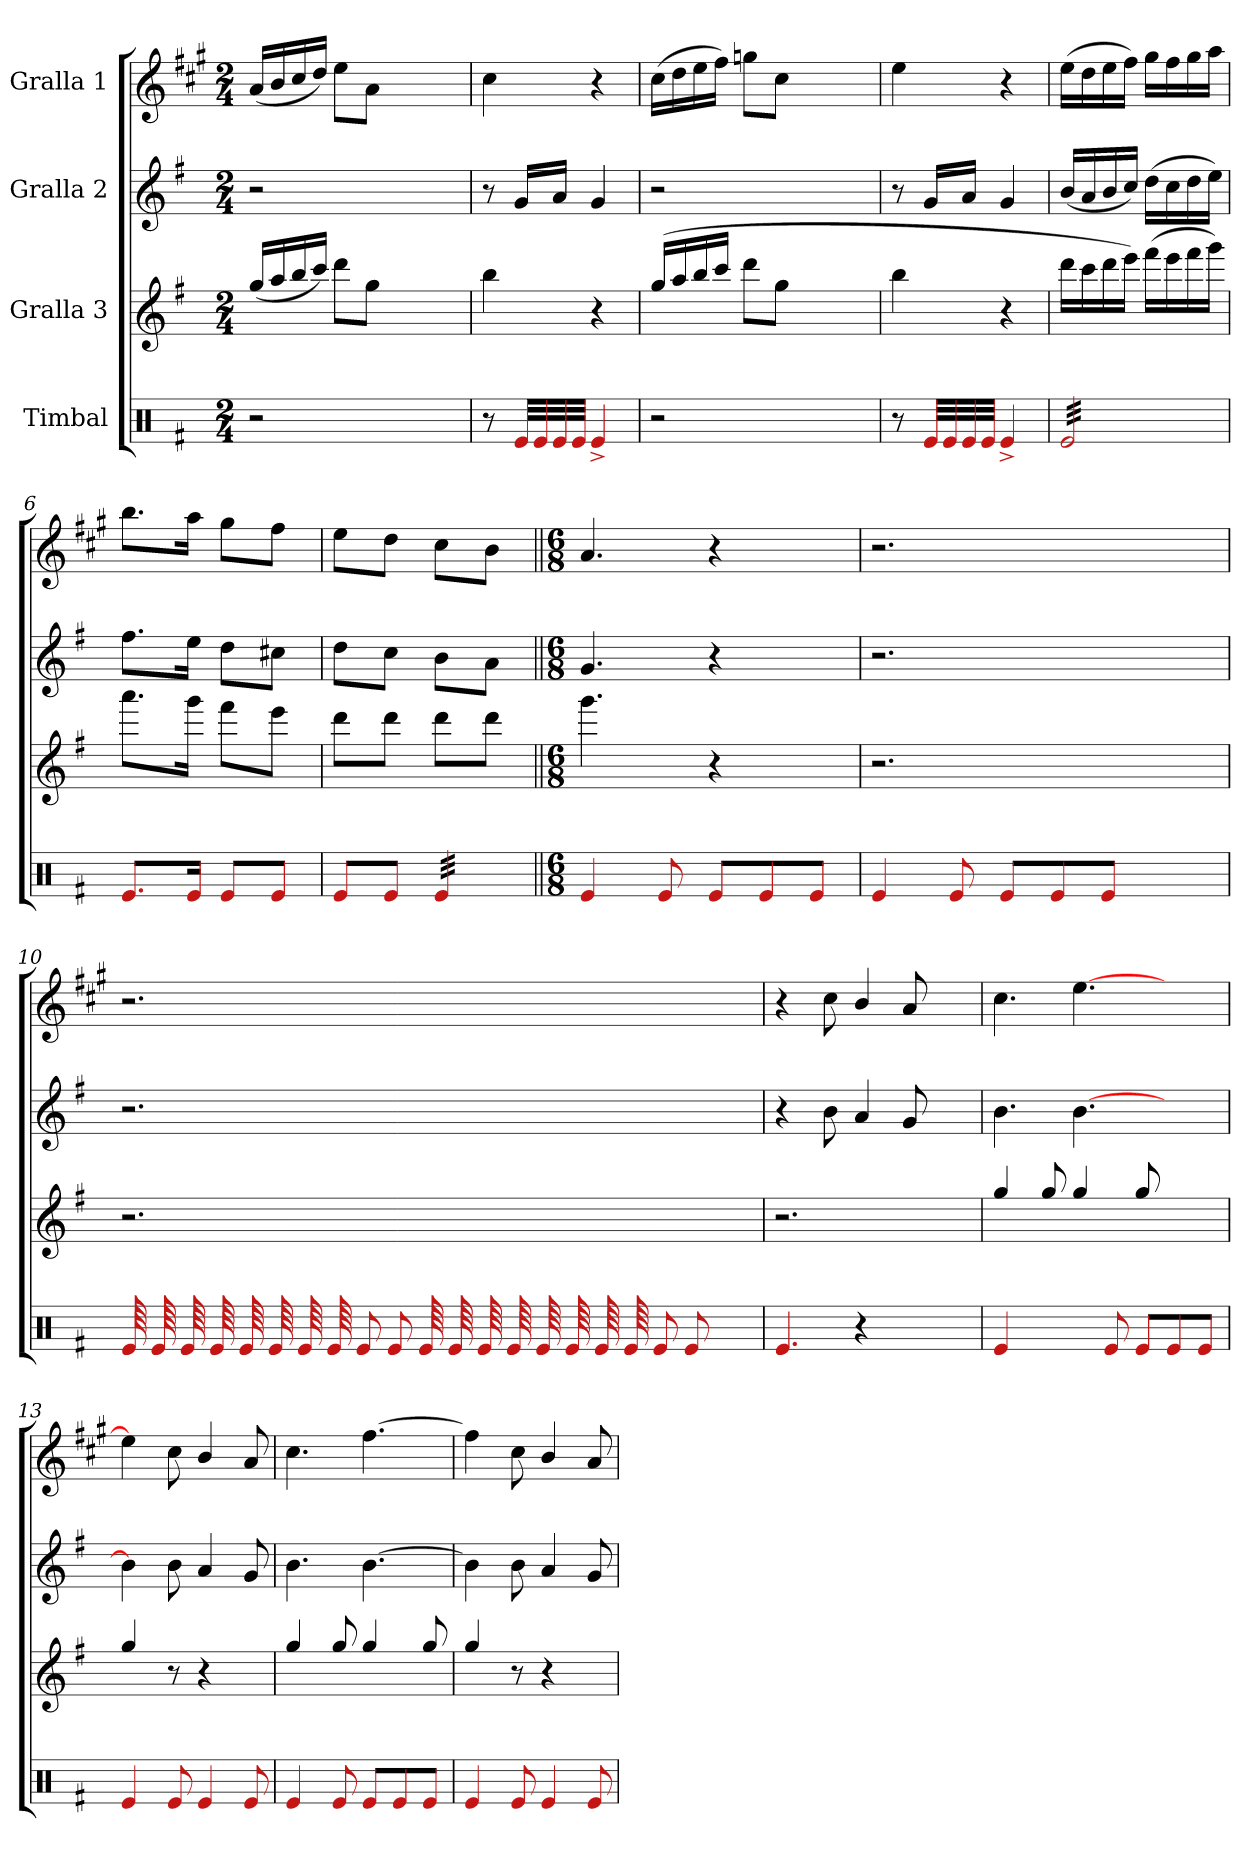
**kern	**kern	**kern	**kern
*part4	*part3	*part2	*part1
*staff4	*staff3	*staff2	*staff1
*I"Timbal	*I"Gralla 3	*I"Gralla 2	*I"Gralla 1
*clefX	*clefG2	*clefG2	*clefG2
*	*ITrd8c14	*	*ITrd1c2
*k[f#]	*k[f#]	*k[f#]	*k[f#]
*M2/4	*M2/4	*M2/4	*M2/4
*MM110	*MM110	*MM110	*MM110
=1	=1	=1	=1
2r	(<16g/LL	2r	(<16g/LL
.	16a/	.	16a/
.	16b/	.	16b/
.	16cc/JJ)	.	16cc/JJ)
.	8dd\L	.	8dd\L
.	8g\J	.	8g\J
2ryy	2ryy	2ryy	2ryy
=2	=2	=2	=2
8r	4b\	8r	4b\
32e/LLL	.	16g/LL	.
32e/	.	.	.
32e/	.	16a/JJ	.
32e/JJJ	.	.	.
4e^/	4r	4g/	4r
=3	=3	=3	=3
2r	(>16g/LL	2r	(>16b\LL
.	16a/	.	16cc\
.	16b/	.	16dd\
.	16cc/JJ	.	16ee\JJ)
.	8dd\L	.	8ffn\L
.	8g\J	.	8b\J
2ryy	2ryy	2ryy	2ryy
=4	=4	=4	=4
8r	4b\	8r	4dd\
32e/LLL	.	16g/LL	.
32e/	.	.	.
32e/	.	16a/JJ	.
32e/JJJ	.	.	.
4e^/	4r	4g/	4r
=5	=5	=5	=5
*tremolo	*	*	*
32e/LLL	16dd\LL	(<16b/LL	(>16dd\LL
32e/	.	.	.
32e/	16cc\	16a/	16cc\
32e/	.	.	.
32e/	16dd\	16b/	16dd\
32e/	.	.	.
32e/	16ee\JJ)	16cc/JJ)	16ee\JJ)
32e/	.	.	.
32e/	(>16ff#\LL	(>16dd\LL	16ff#\LL
32e/	.	.	.
32e/	16ee\	16cc\	16ee\
32e/	.	.	.
32e/	16ff#\	16dd\	16ff#\
32e/	.	.	.
32e/	16gg\JJ)	16ee\JJ)	16gg\JJ
32e/JJJ	.	.	.
*Xtremolo	*	*	*
!!LO:LB:g=z
=6	=6	=6	=6
8.e/L	8.aa\L	8.ff#\L	8.aa\L
16e/Jk	16gg\Jk	16ee\Jk	16gg\Jk
8e/L	8ff#\L	8dd\L	8ff#\L
8e/J	8ee\J	8cc#X\J	8ee\J
=7	=7	=7	=7
8e/L	8dd\L	8dd\L	8dd\L
8e/J	8dd\J	8cc\J	8cc\J
*tremolo	*	*	*
32e/LLL	8dd\L	8b\L	8b\L
32e/	.	.	.
32e/	.	.	.
32e/	.	.	.
32e/	8dd\J	8a\J	8a\J
32e/	.	.	.
32e/	.	.	.
32e/JJJ	.	.	.
*Xtremolo	*	*	*
=8||	=8||	=8||	=8||
*M6/8	*M6/8	*M6/8	*M6/8
4e/	4.gg\	4.g/	4.g/
8e/	.	.	.
8e/L	4r	4r	4r
8e/	.	.	.
8e/J	8ryy	8ryy	8ryy
=9	=9	=9	=9
4e/	2.r	2.r	2.r
8e/	.	.	.
8e/L	.	.	.
8e/	.	.	.
8e/J	.	.	.
4ryy	4ryy	4ryy	4ryy
=10	=10	=10	=10
*tremolo	*	*	*
64e/LLLL	2.r	2.r	2.r
64e/	.	.	.
64e/	.	.	.
64e/	.	.	.
64e/	.	.	.
64e/	.	.	.
64e/	.	.	.
64e/	.	.	.
*Xtremolo	*	*	*
8e/	.	.	.
8e/J	.	.	.
*tremolo	*	*	*
64e/LLLL	.	.	.
64e/	.	.	.
64e/	.	.	.
64e/	.	.	.
64e/	.	.	.
64e/	.	.	.
64e/	.	.	.
64e/	.	.	.
*Xtremolo	*	*	*
8e/	.	.	.
8e/J	.	.	.
4ryy	4ryy	4ryy	4ryy
=11	=11	=11	=11
4.e/	2.r	4r	4r
.	.	8b\	8b\
4r	.	4a/	4a/
8ryy	.	8g/	8g/
4ryy	4ryy	4ryy	4ryy
!!LO:LB:g=z
=12	=12	=12	=12
4e/	4g/	4.b\	4.b\
4ryy	8g/	.	.
.	4g/	[4.b\	[4.dd\
8e/	.	.	.
8e/L	8g/	.	.
8e/	4ryy	4ryy	4ryy
8e/J	.	.	.
=13	=13	=13	=13
4e/	4g/	4b\]	4dd\]
8e/	8r	8b\	8b\
4e/	4r	4a/	4a/
8e/	8ryy	8g/	8g/
=14	=14	=14	=14
4e/	4g/	4.b\	4.b\
8e/	8g/	.	.
8e/L	4g/	[4.b\	[4.ee\
8e/	.	.	.
8e/J	8g/	.	.
=15	=15	=15	=15
4e/	4g/	4b\]	4ee\]
8e/	8r	8b\	8b\
4e/	4r	4a/	4a/
8e/	8ryy	8g/	8g/
=	=	=	=
*-	*-	*-	*-
